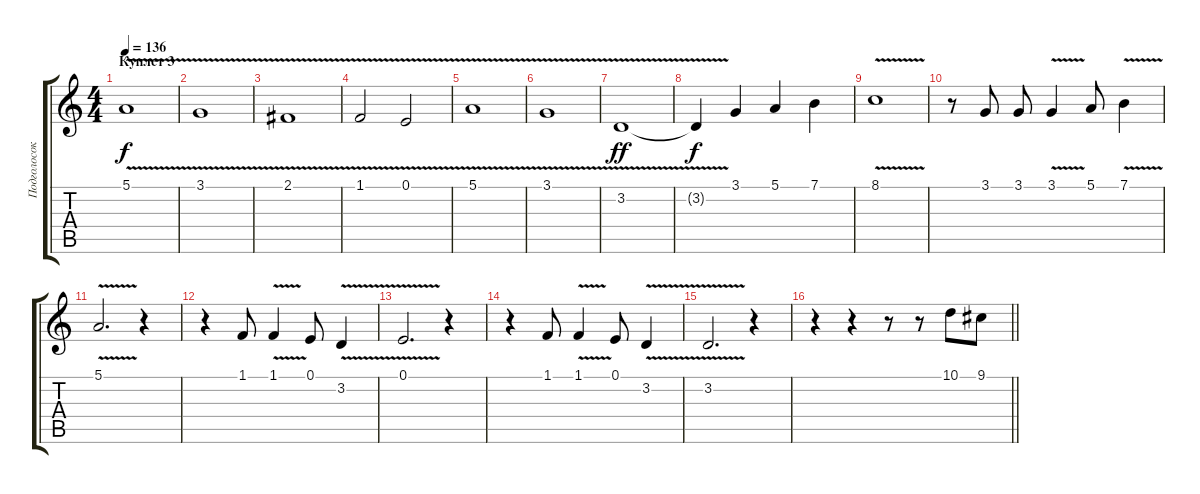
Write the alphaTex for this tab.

\track ("Подголосок" "Подголосок") {instrument flute}
\staff {score tabs}
\tuning (E4 B3 G3 D3 A2 E2) {hide}
\ts (4 4)
\section ("" "Куплет 3")
\tempo 136
\clef g2
\ks c
5.1{v}.1{dy f} |
3.1{v}.1 |
2.1{v}.1 |
1.1{v}.2 0.1{v}.2 |
5.1{v}.1 |
3.1{v}.1 |
3.2{v}.1{dy ff} |
3.2{t}.4{dy f} 3.1.4 5.1.4 7.1.4 |
8.1{v}.1 |
r.8 3.1.8 3.1.8 3.1{v}.4 5.1.8 7.1{v}.4 |
5.1{v}.2{d} r.4 |
r.4 1.1.8 1.1{v}.4 0.1.8 3.2{v}.4 |
0.1{v}.2{d} r.4 |
r.4 1.1.8 1.1{v}.4 0.1.8 3.2{v}.4 |
3.2{v}.2{d} r.4 |
\barLineRight lightlight
r.4 r.4 r.8 r.8 10.1.8 9.1.8
